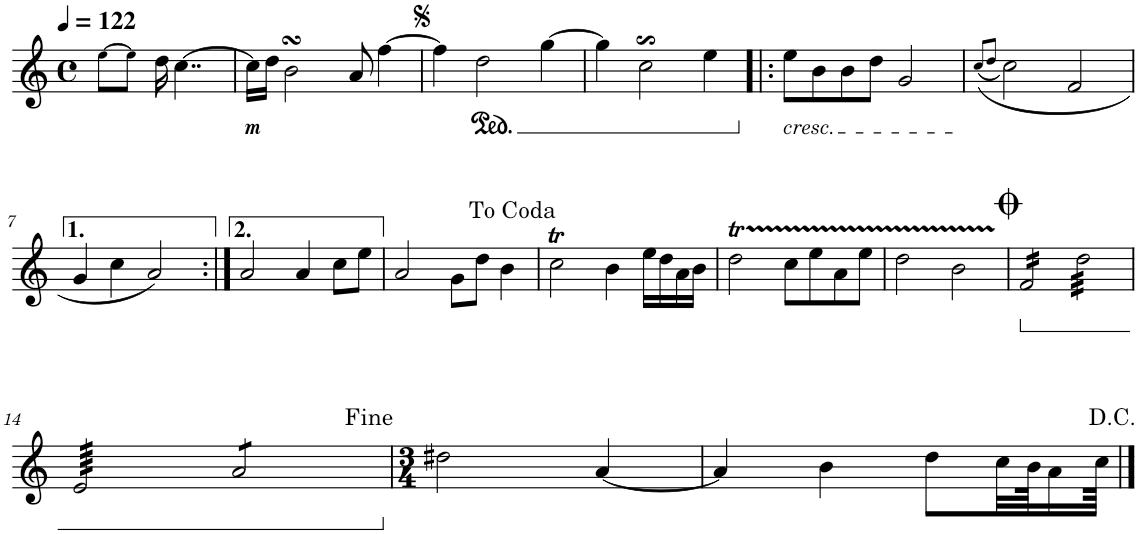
**kern	**dynam
*part1	*part1
*staff1	*staff1
*I"Piano	*
*I'Pno.	*
*clefG2	*
*k[]	*
*M4/4	*
*met(c)	*
*MM122	*
=1	=1
8ee\L	.
8ee\J	.
16dd\	.
[4..cc\	.
=2	=2
!	!LO:DY:b
16cc\LL]	other-dynamics
16dd\JJ	.
2bsSsS\	.
8a/	.
[4ff\	.
=3	=3
4ff\]	.
*ped	*
2dd\	.
[4gg\	.
=4	=4
4gg\]	.
2ccs$Ss\	.
4ee\	.
=5!|:	=5!|:
*Xped	*
!LO:TX:b:i:t=cresc.	!
8ee\L	.
8b\	.
8b\	.
8dd\J	.
2g/	.
=6	=6
((<8qcc/L	.
8qdd/J	.
2cc\)	.
2f/	.
!!LO:LB:g=z
=7	=7
4g/	.
4cc\	.
2a/)	.
=8:|!	=8:|!
2a/	.
4a/	.
8cc\L	.
8ee\J	.
=9	=9
2a/	.
8g\L	.
8dd\J	.
4b\	.
=10	=10
2ccT\	.
4b\	.
16ee\LL	.
16dd\	.
16a\	.
16b\JJ	.
=11	=11
2ddT\	.
8cc\L	.
8ee\	.
8a\	.
8ee\J	.
=12	=12
2dd\	.
2bTTT\	.
=13	=13
*ped	*
*tremolo	*
16f/LL	.
16f/	.
16f/	.
16f/	.
16f/	.
16f/	.
16f/	.
16f/JJ	.
32dd\LLL	.
32dd\	.
32dd\	.
32dd\	.
32dd\	.
32dd\	.
32dd\	.
32dd\	.
32dd\	.
32dd\	.
32dd\	.
32dd\	.
32dd\	.
32dd\	.
32dd\	.
32dd\JJJ	.
!!LO:LB:g=z
=14	=14
64e/LLLL	.
64e/	.
64e/	.
64e/	.
64e/	.
64e/	.
64e/	.
64e/	.
64e/	.
64e/	.
64e/	.
64e/	.
64e/	.
64e/	.
64e/	.
64e/	.
64e/	.
64e/	.
64e/	.
64e/	.
64e/	.
64e/	.
64e/	.
64e/	.
64e/	.
64e/	.
64e/	.
64e/	.
64e/	.
64e/	.
64e/	.
64e/JJJJ	.
8a/L	.
8a/	.
8a/	.
8a/J	.
*Xtremolo	*
=15	=15
*M3/4	*
*Xped	*
2dd#X\	.
[4a/	.
=16	=16
4a/]	.
4b\	.
8dd\L	.
32cc\LL	.
64b\JK	.
16a\	.
64cc\JJkk	.
==	==
*-	*-
